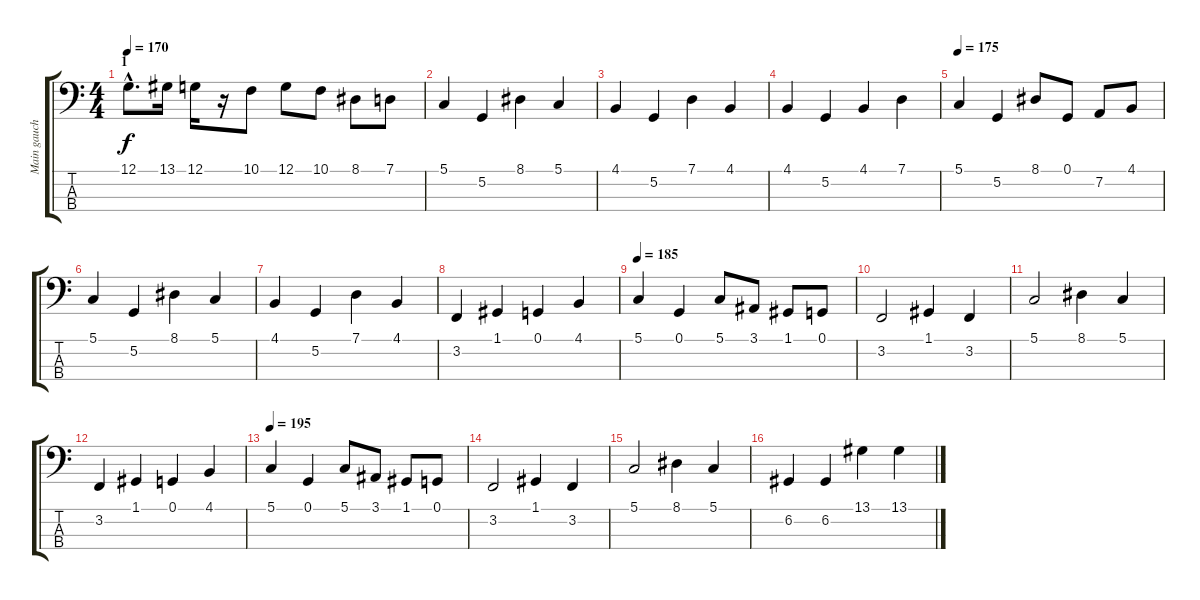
\track ("Main gauche" "Main gauch") {instrument acousticgrandpiano}
\staff {score tabs}
\tuning (G2 D2 A1 E1) {hide}
\ts (4 4)
\section ("" "1")
\tempo 170
\clef f4
\ks c
12.1{hac}.8{d dy f instrument acousticgrandpiano} 13.1.16 12.1.16 r.16 10.1.8 12.1.8 10.1.8 8.1.8 7.1.8 |
5.1.4 5.2.4 8.1.4 5.1.4 |
4.1.4 5.2.4 7.1.4 4.1.4 |
4.1.4 5.2.4 4.1.4 7.1.4 |
\tempo 175
5.1.4 5.2.4 8.1.8 0.1.8 7.2.8 4.1.8 |
5.1.4 5.2.4 8.1.4 5.1.4 |
4.1.4 5.2.4 7.1.4 4.1.4 |
3.2.4 1.1.4 0.1.4 4.1.4 |
\tempo 185
5.1.4 0.1.4 5.1.8 3.1.8 1.1.8 0.1.8 |
3.2.2 1.1.4 3.2.4 |
5.1.2 8.1.4 5.1.4 |
3.2.4 1.1.4 0.1.4 4.1.4 |
\tempo 195
5.1.4 0.1.4 5.1.8 3.1.8 1.1.8 0.1.8 |
3.2.2 1.1.4 3.2.4 |
5.1.2 8.1.4 5.1.4 |
6.2.4 6.2.4 13.1.4 13.1.4
